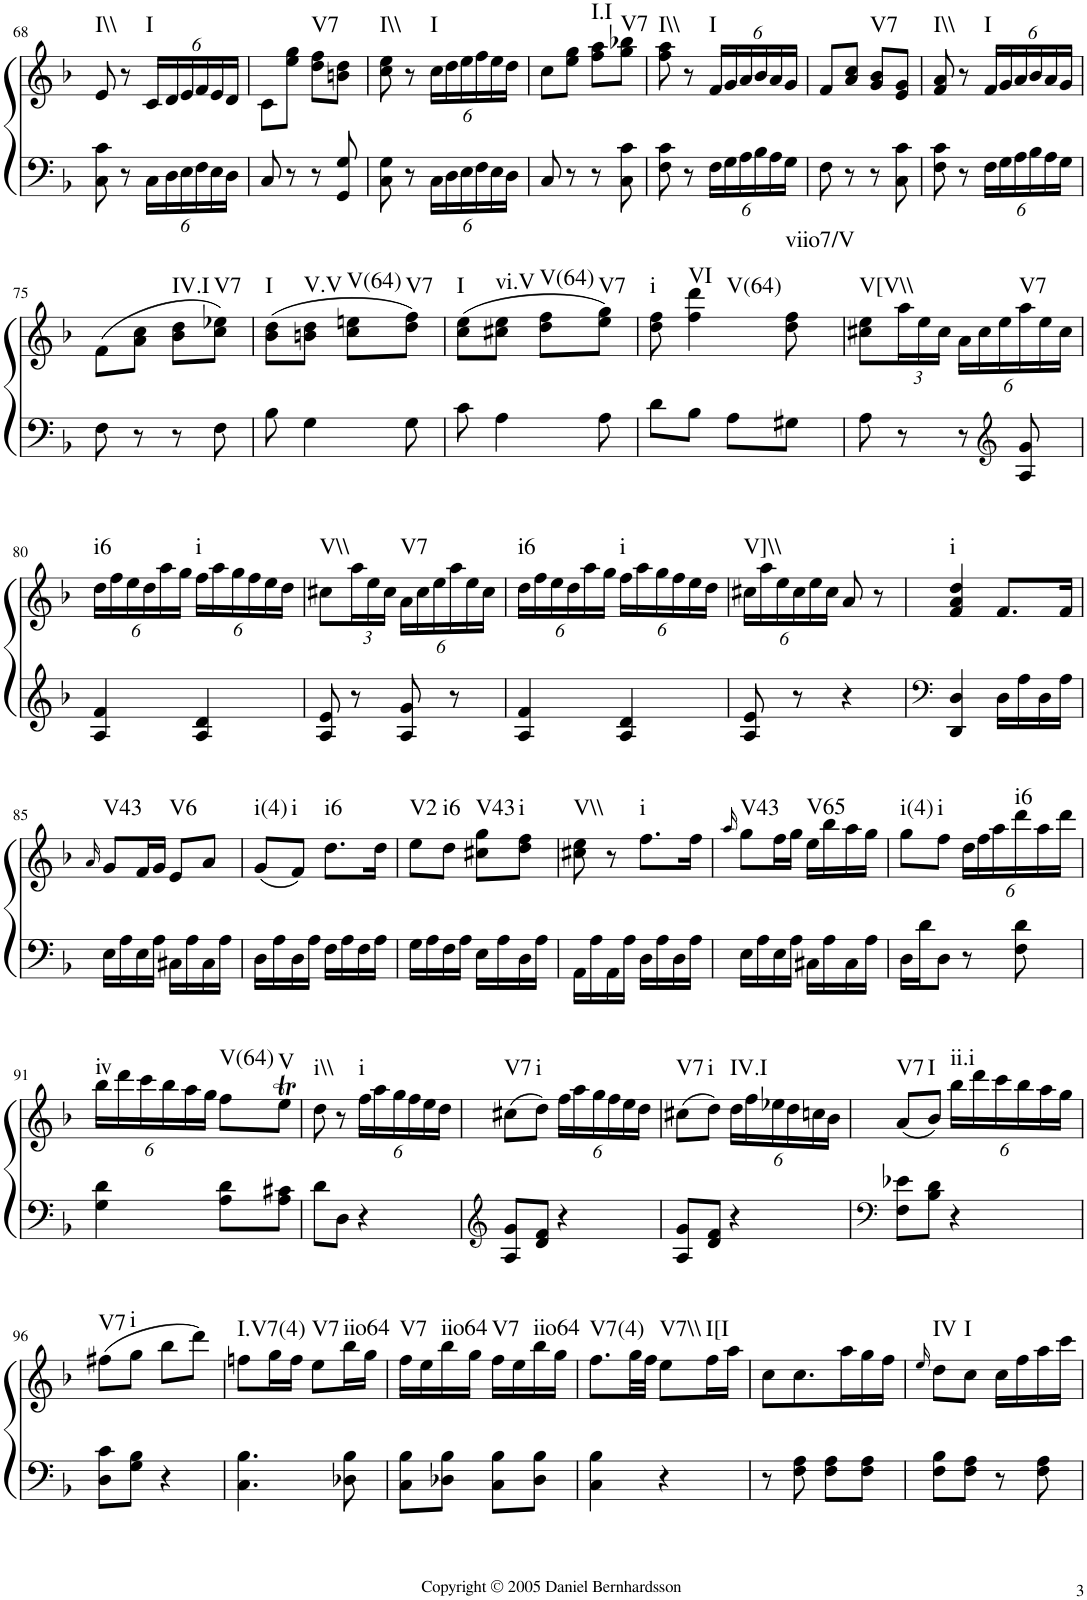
**kern	**kern	**harte
*part1	*part1	*part1
*staff2	*staff1	*
*I"Piano	*	*
*I'Pno.	*	*
!!LO:PB:g=z
*clefF4	*clefG2	*
*k[b-]	*k[b-]	*
*F:	*F:	*
*M2/4	*M2/4	*
=68	=68	=68
!	!	!LO:H:kt=I\\
8C\ 8c\	8e/	N
8r	8r	.
*Xbrackettup	*Xbrackettup	*
!	!	!LO:H:kt=I
24C\LL	24c/LL	N
24D\	24d/	.
24E\	24e/	.
24F\	24f/	.
24E\	24e/	.
24D\JJ	24d/JJ	.
=69	=69	=69
8C/	8c\L	.
8r	8ee\ 8gg\J	.
!	!	!LO:H:kt=V7
8r	8dd\ 8ff\L	N
8GG/ 8G/	8bn\ 8dd\J	.
=70	=70	=70
!	!	!LO:H:kt=I\\
8C\ 8G\	8cc\ 8ee\	N
8r	8r	.
!	!	!LO:H:kt=I
24C\LL	24cc\LL	N
24D\	24dd\	.
24E\	24ee\	.
24F\	24ff\	.
24E\	24ee\	.
24D\JJ	24dd\JJ	.
=71	=71	=71
8C/	8cc\L	.
8r	8ee\ 8gg\J	.
!	!	!LO:H:kt=I.I
8r	8ff\ 8aa\L	N
!	!	!LO:H:kt=V7
8C\ 8c\	8gg\ 8bb-X\J	N
=72	=72	=72
!	!	!LO:H:kt=I\\
8F\ 8c\	8ff\ 8aa\	N
8r	8r	.
!	!	!LO:H:kt=I
24F\LL	24f/LL	N
24G\	24g/	.
24A\	24a/	.
24B-\	24b-/	.
24A\	24a/	.
24G\JJ	24g/JJ	.
=73	=73	=73
8F\	8f/L	.
8r	8a/ 8cc/J	.
!	!	!LO:H:kt=V7
8r	8g/ 8b-/L	N
8C\ 8c\	8e/ 8g/J	.
=74	=74	=74
!	!	!LO:H:kt=I\\
8F\ 8c\	8f/ 8a/	N
8r	8r	.
!	!	!LO:H:kt=I
24F\LL	24f/LL	N
24G\	24g/	.
24A\	24a/	.
24B-\	24b-/	.
24A\	24a/	.
24G\JJ	24g/JJ	.
!!LO:LB:g=z
=75	=75	=75
8F\	(8f\L	.
8r	8a\ 8cc\J	.
!	!	!LO:H:kt=IV.I
8r	8b-\ 8dd\L	N
!	!	!LO:H:kt=V7
8F\	8cc\ 8ee-X\J)	N
=76	=76	=76
!	!	!LO:H:kt=I
8B-\	(8b-\ 8dd\L	N
!	!	!LO:H:kt=V.V
4G\	8bn\ 8dd\J	N
!	!	!LO:H:kt=V(64)
.	8cc\ 8een\L	N
!	!	!LO:H:kt=V7
8G\	8dd\ 8ff\J)	N
=77	=77	=77
!	!	!LO:H:kt=I
8c\	(8cc\ 8ee\L	N
!	!	!LO:H:kt=vi.V
4A\	8cc#X\ 8ee\J	N
!	!	!LO:H:kt=V(64)
.	8dd\ 8ff\L	N
!	!	!LO:H:kt=V7
8A\	8ee\ 8gg\J)	N
=78	=78	=78
!	!	!LO:H:kt=i
8d\L	8dd\ 8ff\	N
!	!	!LO:H:n=1:kt=VI
!	!	!LO:H:n=2:kt=V(64)
8B-\J	4ff\ 4ddd\	N N
8A\L	.	.
!	!	!LO:H:kt=viio7/V
8G#X\J	8dd\ 8ff\	N
=79	=79	=79
!	!	!LO:H:kt=V[V\\
8A\	8cc#X\ 8ee\L	N
8r	24aa\L	.
.	24ee\	.
.	24cc#\JJ	.
8r	24a\LL	.
.	24cc#\	.
*clefG2	*	*
.	24ee\	.
!	!	!LO:H:kt=V7
8A/ 8g/	24aa\	N
.	24ee\	.
.	24cc#\JJ	.
!!LO:LB:g=z
=80	=80	=80
!	!	!LO:H:kt=i6
4A/ 4f/	24dd\LL	N
.	24ff\	.
.	24ee\	.
.	24dd\	.
.	24aa\	.
.	24gg\JJ	.
!	!	!LO:H:kt=i
4A/ 4d/	24ff\LL	N
.	24aa\	.
.	24gg\	.
.	24ff\	.
.	24ee\	.
.	24dd\JJ	.
=81	=81	=81
!	!	!LO:H:kt=V\\
8A/ 8e/	8cc#X\L	N
8r	24aa\L	.
.	24ee\	.
.	24cc#\JJ	.
!	!	!LO:H:kt=V7
8A/ 8g/	24a\LL	N
.	24cc#\	.
.	24ee\	.
8r	24aa\	.
.	24ee\	.
.	24cc#\JJ	.
=82	=82	=82
!	!	!LO:H:kt=i6
4A/ 4f/	24dd\LL	N
.	24ff\	.
.	24ee\	.
.	24dd\	.
.	24aa\	.
.	24gg\JJ	.
!	!	!LO:H:kt=i
4A/ 4d/	24ff\LL	N
.	24aa\	.
.	24gg\	.
.	24ff\	.
.	24ee\	.
.	24dd\JJ	.
=83	=83	=83
!	!	!LO:H:kt=V]\\
8A/ 8e/	24cc#X\LL	N
.	24aa\	.
.	24ee\	.
8r	24cc#\	.
.	24ee\	.
.	24cc#\JJ	.
4r	8a/	.
.	8r	.
=84	=84	=84
*clefF4	*	*
!	!	!LO:H:kt=i
4DD/ 4D/	4f/ 4a/ 4dd/	N
16D\LL	8.f/L	.
16A\	.	.
16D\	.	.
16A\JJ	16f/Jk	.
!!LO:LB:g=z
=85	=85	=85
.	16qa/	.
!	!	!LO:H:kt=V43
16E\LL	8g/L	N
16A\	.	.
16E\	16f/L	.
16A\JJ	16g/JJ	.
!	!	!LO:H:kt=V6
16C#X\LL	8e/L	N
16A\	.	.
16C#\	8a/J	.
16A\JJ	.	.
=86	=86	=86
!	!	!LO:H:kt=i(4)
16D\LL	(8g/L	N
16A\	.	.
!	!	!LO:H:kt=i
16D\	8f/J)	N
16A\JJ	.	.
!	!	!LO:H:kt=i6
16F\LL	8.dd\L	N
16A\	.	.
16F\	.	.
16A\JJ	16dd\Jk	.
=87	=87	=87
!	!	!LO:H:kt=V2
16G\LL	8ee\L	N
16A\	.	.
!	!	!LO:H:kt=i6
16F\	8dd\J	N
16A\JJ	.	.
!	!	!LO:H:kt=V43
16E\LL	8cc#X\ 8gg\L	N
16A\	.	.
!	!	!LO:H:kt=i
16D\	8dd\ 8ff\J	N
16A\JJ	.	.
=88	=88	=88
!	!	!LO:H:kt=V\\
16AA\LL	8cc#X\ 8ee\	N
16A\	.	.
16AA\	8r	.
16A\JJ	.	.
!	!	!LO:H:kt=i
16D\LL	8.ff\L	N
16A\	.	.
16D\	.	.
16A\JJ	16ff\Jk	.
=89	=89	=89
.	16qaa/	.
!	!	!LO:H:kt=V43
16E\LL	8gg\L	N
16A\	.	.
16E\	16ff\L	.
16A\JJ	16gg\JJ	.
!	!	!LO:H:kt=V65
16C#X\LL	16ee\LL	N
16A\	16bb-\	.
16C#\	16aa\	.
16A\JJ	16gg\JJ	.
=90	=90	=90
!	!	!LO:H:kt=i(4)
16D\LL	8gg\L	N
16d\J	.	.
!	!	!LO:H:kt=i
8D\J	8ff\J	N
8r	24dd\LL	.
.	24ff\	.
.	24aa\	.
!	!	!LO:H:kt=i6
8F\ 8d\	24ddd\	N
.	24aa\	.
.	24ddd\JJ	.
!!LO:LB:g=z
=91	=91	=91
!	!	!LO:H:kt=iv
4G\ 4d\	24bb-\LL	N
.	24ddd\	.
.	24ccc\	.
.	24bb-\	.
.	24aa\	.
.	24gg\JJ	.
!	!	!LO:H:kt=V(64)
8A\ 8d\L	8ff\L	N
!	!	!LO:H:kt=V
8A\ 8c#X\J	8eet\J	N
=92	=92	=92
!	!	!LO:H:kt=i\\
8d\L	8dd\	N
8D\J	8r	.
!	!	!LO:H:kt=i
4r	24ff\LL	N
.	24aa\	.
.	24gg\	.
.	24ff\	.
.	24ee\	.
.	24dd\JJ	.
=93	=93	=93
*clefG2	*	*
!	!	!LO:H:kt=V7
8A/ 8g/L	(8cc#X\L	N
!	!	!LO:H:kt=i
8d/ 8f/J	8dd\J)	N
4r	24ff\LL	.
.	24aa\	.
.	24gg\	.
.	24ff\	.
.	24ee\	.
.	24dd\JJ	.
=94	=94	=94
!	!	!LO:H:kt=V7
8A/ 8g/L	(8cc#X\L	N
!	!	!LO:H:kt=i
8d/ 8f/J	8dd\J)	N
!	!	!LO:H:kt=IV.I
4r	24dd\LL	N
.	24ff\	.
.	24ee-X\	.
.	24dd\	.
.	24ccn\	.
.	24b-\JJ	.
=95	=95	=95
*clefF4	*	*
!	!	!LO:H:kt=V7
8F\ 8e-X\L	(8a/L	N
!	!	!LO:H:kt=I
8B-\ 8d\J	8b-/J)	N
!	!	!LO:H:kt=ii.i
4r	24bb-\LL	N
.	24ddd\	.
.	24ccc\	.
.	24bb-\	.
.	24aa\	.
.	24gg\JJ	.
!!LO:LB:g=z
=96	=96	=96
!	!	!LO:H:kt=V7
8D\ 8c\L	(8ff#X\L	N
!	!	!LO:H:kt=i
8G\ 8B-\J	8gg\J	N
4r	8bb-\L	.
.	8ddd\J)	.
=97	=97	=97
!	!	!LO:H:kt=I.V7(4)
4.C\ 4.B-\	8ffn\L	N
.	16gg\L	.
.	16ff\JJ	.
!	!	!LO:H:kt=V7
.	8ee\L	N
!	!	!LO:H:kt=iio64
8D-X\ 8B-\	16bb-\L	N
.	16gg\JJ	.
=98	=98	=98
!	!	!LO:H:kt=V7
8C\ 8B-\L	16ff\LL	N
.	16ee\	.
!	!	!LO:H:kt=iio64
8D-X\ 8B-\J	16bb-\	N
.	16gg\JJ	.
!	!	!LO:H:kt=V7
8C\ 8B-\L	16ff\LL	N
.	16ee\	.
!	!	!LO:H:kt=iio64
8D-\ 8B-\J	16bb-\	N
.	16gg\JJ	.
=99	=99	=99
!	!	!LO:H:kt=V7(4)
4C\ 4B-\	8.ff\L	N
.	32gg\LL	.
.	32ff\JJJ	.
!	!	!LO:H:kt=V7\\
4r	8ee\L	N
!	!	!LO:H:kt=I[I
.	16ff\L	N
.	16aa\JJ	.
=100	=100	=100
8r	8cc\L	.
8F\ 8A\	8.cc\	.
8F\ 8A\L	.	.
.	16aa\L	.
8F\ 8A\J	16gg\	.
.	16ff\JJ	.
=101	=101	=101
.	16qee/	.
!	!	!LO:H:kt=IV
8F\ 8B-\L	8dd\L	N
!	!	!LO:H:kt=I
8F\ 8A\J	8cc\J	N
8r	16cc\LL	.
.	16ff\	.
8F\ 8A\	16aa\	.
.	16ccc\JJ	.
=	=	=
*-	*-	*-
